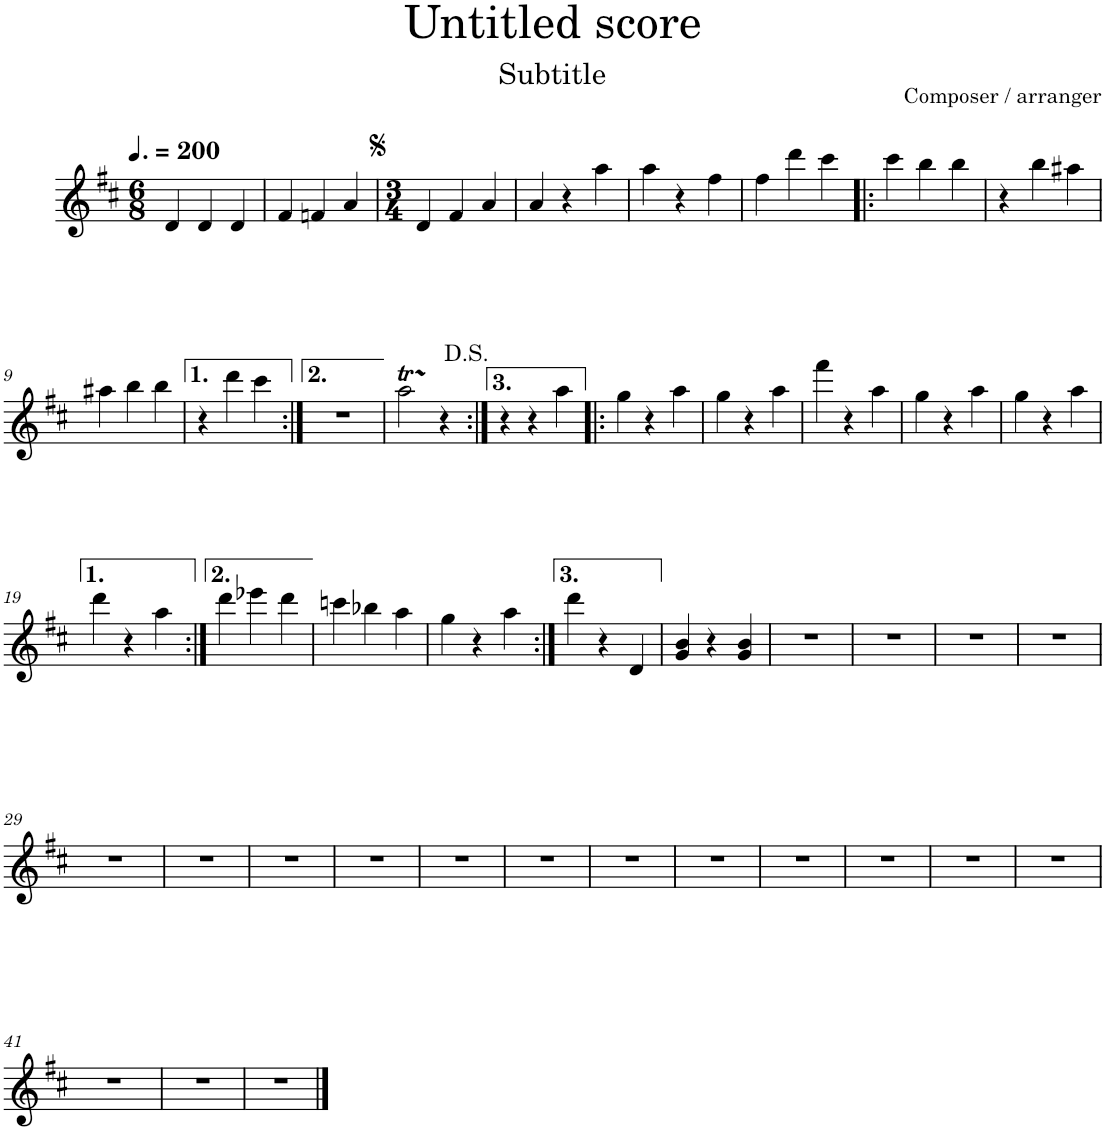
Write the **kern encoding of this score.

**kern
*part1
*staff1
*I"Violin
*I'Vln.
*clefG2
*k[f#c#]
*M6/8
*MM300
=1
4d/
4d/
4d/
=2
4f#/
4fn/
4a/
=3
*M3/4
4d/
4f#/
4a/
=4
4a/
4r
4aa\
=5
4aa\
4r
4ff#\
=6
4ff#\
4ddd\
4ccc#\
=7!|:
4ccc#\
4bb\
4bb\
=8
4r
4bb\
4aa#X\
!!LO:LB:g=z
=9
4aa#X\
4bb\
4bb\
=10
4r
4ddd\
4ccc#\
=11:|!
2.r
=12
2aaT\
4r
=13:|!
4r
4r
4aa\
=14!|:
4gg\
4r
4aa\
=15
4gg\
4r
4aa\
=16
4fff#\
4r
4aa\
=17
4gg\
4r
4aa\
=18
4gg\
4r
4aa\
!!LO:LB:g=z
=19
4ddd\
4r
4aa\
=20:|!
4ddd\
4eee-X\
4ddd\
=21
4cccn\
4bb-X\
4aa\
=22
4gg\
4r
4aa\
=23:|!
4ddd\
4r
4d/
=24
4g/ 4b/
4r
4g/ 4b/
=25
2.r
=26
2.r
=27
2.r
=28
2.r
!!LO:LB:g=z
=29
2.r
=30
2.r
=31
2.r
=32
2.r
=33
2.r
=34
2.r
=35
2.r
=36
2.r
=37
2.r
=38
2.r
=39
2.r
=40
2.r
!!LO:LB:g=z
=41
2.r
=42
2.r
=43
2.r
==
*-
